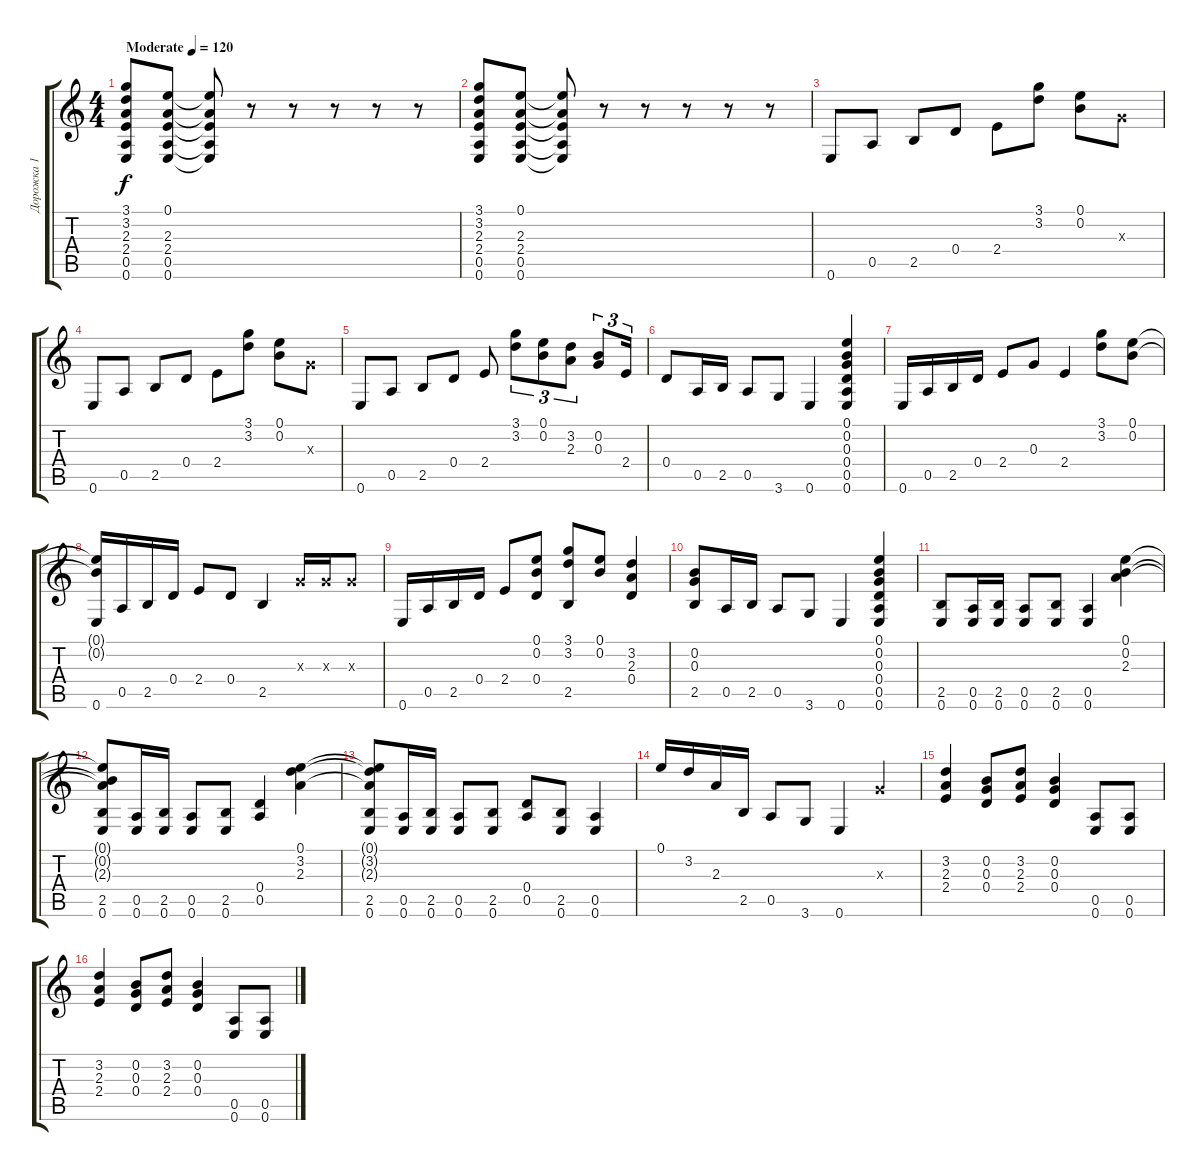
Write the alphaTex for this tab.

\track ("Дорожка 1" "Дорожка 1") {instrument acousticguitarnylon}
\staff {score tabs}
\tuning (E4 B3 G3 D3 A2 E2) {hide}
\ts (4 4)
\tempo (120 "Moderate")
\clef g2
\ks c
(3.1 3.2 2.3 2.4 0.5 0.6).8{dy f instrument acousticguitarnylon} (0.1 2.3 2.4 0.5 0.6).8 (0.1{t} 2.3{t} 2.4{t} 0.5{t} 0.6{t}).8 r.8 r.8 r.8 r.8 r.8 |
(3.1 3.2 2.3 2.4 0.5 0.6).8 (0.1 2.3 2.4 0.5 0.6).8 (0.1{t} 2.3{t} 2.4{t} 0.5{t} 0.6{t}).8 r.8 r.8 r.8 r.8 r.8 |
0.6.8 0.5.8 2.5.8 0.4.8 2.4.8 (3.1 3.2).8 (0.1 0.2).8 0.3{x}.8 |
0.6.8 0.5.8 2.5.8 0.4.8 2.4.8 (3.1 3.2).8 (0.1 0.2).8 0.3{x}.8 |
0.6.8 0.5.8 2.5.8 0.4.8 2.4.8 (3.1 3.2).8{tu (3 2)} (0.1 0.2).8{tu (3 2)} (3.2 2.3).8{tu (3 2)} (0.2 0.3).8{tu (3 2)} 2.4.16{tu (3 2)} |
0.4.8 0.5.16 2.5.16 0.5.8 3.6.8 0.6.4 (0.1 0.2 0.3 0.4 0.5 0.6).4 |
0.6.16 0.5.16 2.5.16 0.4.16 2.4.8 0.3.8 2.4.4 (3.1 3.2).8 (0.1 0.2).8 |
(0.1{t} 0.2{t} 0.6).16 0.5.16 2.5.16 0.4.16 2.4.8 0.4.8 2.5.4 0.3{x}.16 0.3{x}.16 0.3{x}.8 |
0.6.16 0.5.16 2.5.16 0.4.16 2.4.8 (0.1 0.2 0.4).8 (3.1 3.2 2.5).8 (0.1 0.2).8 (3.2 2.3 0.4).4 |
(0.2 0.3 2.5).8 0.5.16 2.5.16 0.5.8 3.6.8 0.6.4 (0.1 0.2 0.3 0.4 0.5 0.6).4 |
(2.5 0.6).8 (0.5 0.6).16 (2.5 0.6).16 (0.5 0.6).8 (2.5 0.6).8 (0.5 0.6).4 (0.1 0.2 2.3).4 |
(0.1{t} 0.2{t} 2.3{t} 2.5 0.6).8 (0.5 0.6).16 (2.5 0.6).16 (0.5 0.6).8 (2.5 0.6).8 (0.4 0.5).4 (0.1 3.2 2.3).4 |
(0.1{t} 3.2{t} 2.3{t} 2.5 0.6).8 (0.5 0.6).16 (2.5 0.6).16 (0.5 0.6).8 (2.5 0.6).8 (0.4 0.5).8 (2.5 0.6).8 (0.5 0.6).4 |
0.1.16 3.2.16 2.3.16 2.5.16 0.5.8 3.6.8 0.6.4 0.3{x}.4 |
(3.2 2.3 2.4).4 (0.2 0.3 0.4).8 (3.2 2.3 2.4).8 (0.2 0.3 0.4).4 (0.5 0.6).8 (0.5 0.6).8 |
(3.2 2.3 2.4).4 (0.2 0.3 0.4).8 (3.2 2.3 2.4).8 (0.2 0.3 0.4).4 (0.5 0.6).8 (0.5 0.6).8
